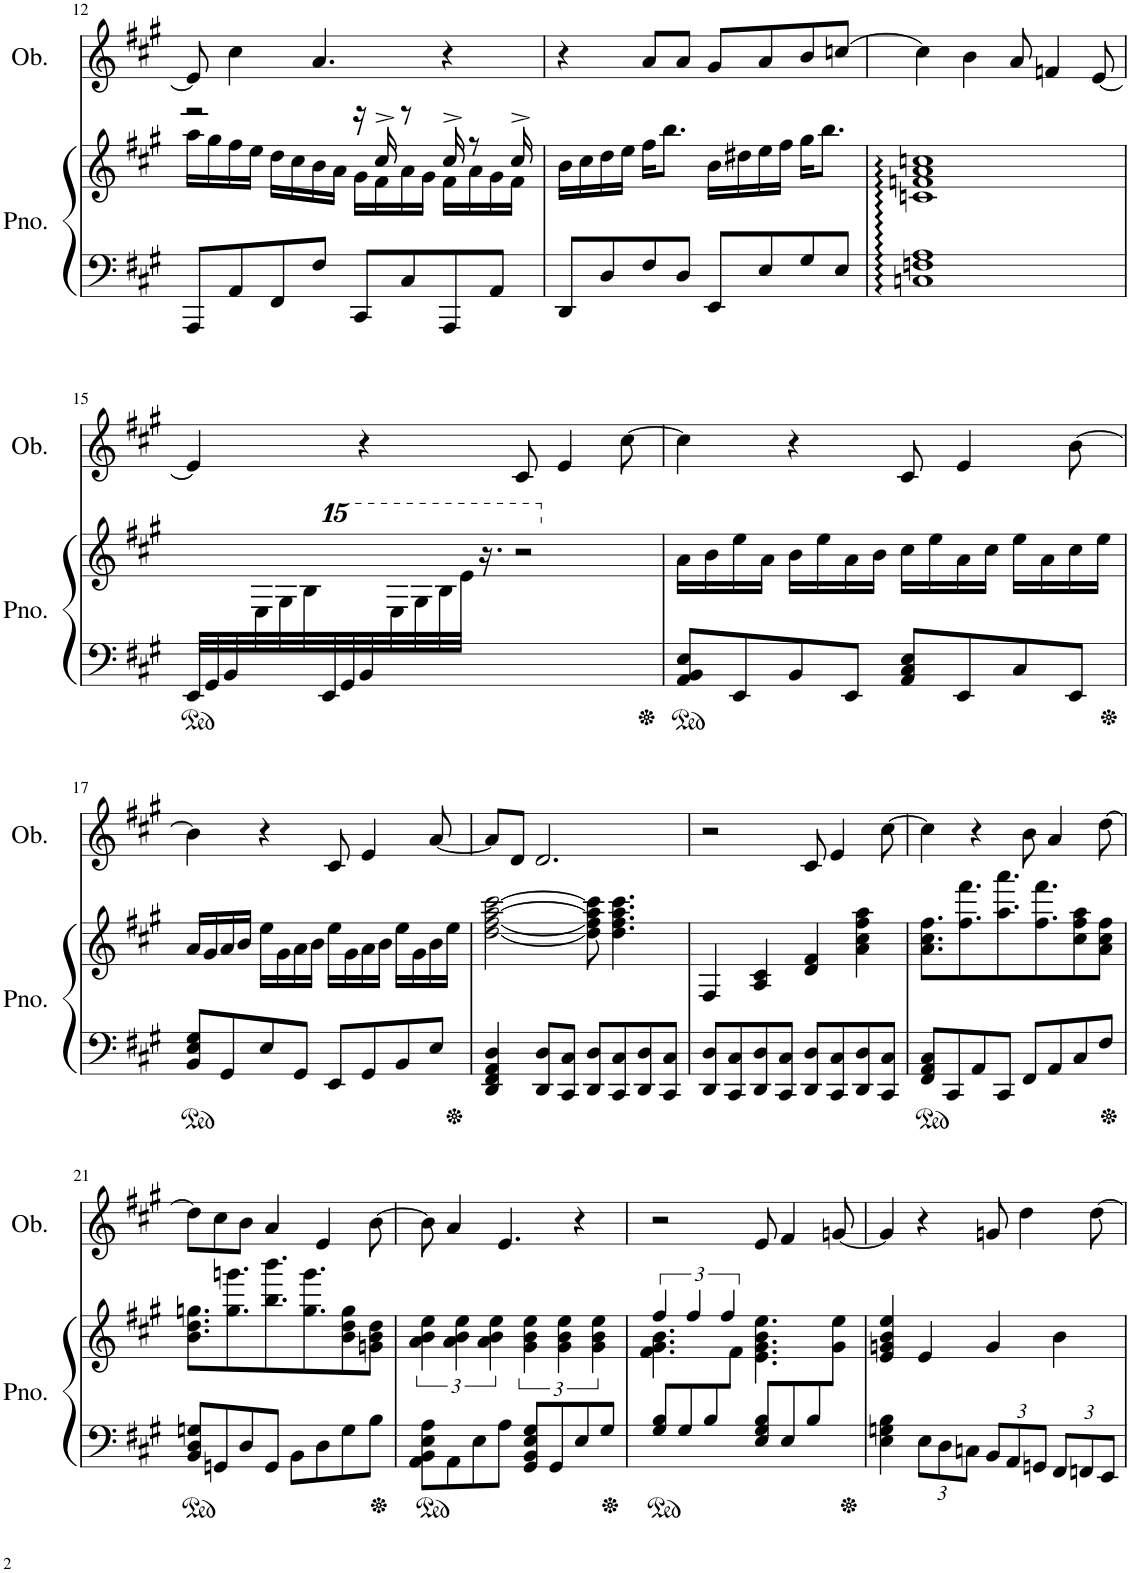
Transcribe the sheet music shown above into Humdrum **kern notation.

**kern	**kern	**kern
*part2	*part2	*part1
*staff3	*staff2	*staff1
*I"Piano	*	*I"Oboe
*I'Pno.	*	*I'Ob.
!!LO:PB:g=z
*clefF4	*clefG2	*clefG2
*k[f#c#g#]	*k[f#c#g#]	*k[f#c#g#]
*M4/4	*M4/4	*M4/4
*met(c)	*met(c)	*met(c)
=12	=12	=12
*	*^	*
8AAA/L	2r	16aa\LL	8e/]
.	.	16gg#\	.
8AA/	.	16ff#\	4cc#\
.	.	16ee\JJ	.
8FF#/	.	16dd\LL	.
.	.	16cc#\	.
8F#/J	.	16b\	4.a/
.	.	16a\JJ	.
8CC#/L	16r	16g#\LL	.
.	16cc#^/	16f#\	.
8C#/	8r	16a\	.
.	.	16g#\JJ	.
8AAA/	16cc#^/	16f#\LL	4r
.	8r	16a\	.
8AA/J	.	16g#\	.
.	16cc#^/	16f#\JJ	.
*	*v	*v	*
=13	=13	=13
8DD/L	16b\LL	4r
.	16cc#\	.
8D/	16dd\	.
.	16ee\JJ	.
8F#/	16ff#\KL	8a/L
.	8.bb\J	.
8D/J	.	8a/J
8EE/L	16b\LL	8g#/L
.	16dd#X\	.
8E/	16ee\	8a/
.	16ff#\JJ	.
8G#/	16gg#\KL	8b/
.	8.bb\J	.
8E/J	.	[8ccn/J
=14	=14	=14
1Cn:: 1Fn:: 1A::	1cn:: 1fn:: 1a:: 1ccn::	4cc\]
.	.	4b\
.	.	8a/
.	.	4fn/
.	.	[8e/
!!LO:LB:g=z
=15	=15	=15
*^	*	*
32EE/LLL	1ryy	16.ryy	4e/]
32GG#/	.	.	.
32BB/	.	.	.
16.ryy	.	32E\	.
.	.	32G#\	.
.	.	32B\	.
*15ma	*	*	*
32e/	.	16.ryy	.
32g#/	.	.	.
32b/	.	.	4r
2ryy	.	32ee\	.
.	.	32gg#\	.
.	.	32bb\	.
.	.	32eee\JJJ	.
.	.	16.r	.
.	.	2r	8c#/
.	.	.	4e/
8..ryy	.	.	.
.	.	.	[8cc#\
*v	*v	*	*
=16	=16	=16
*	*X15ma	*
8AA/ 8BB/ 8E/L	16a\LL	4cc#\]
.	16b\	.
8EE/	16ee\	.
.	16a\JJ	.
8BB/	16b\LL	4r
.	16ee\	.
8EE/J	16a\	.
.	16b\JJ	.
8AA/ 8C#/ 8E/L	16cc#\LL	8c#/
.	16ee\	.
8EE/	16a\	4e/
.	16cc#\JJ	.
8C#/	16ee\LL	.
.	16a\	.
8EE/J	16cc#\	[8b\
.	16ee\JJ	.
!!LO:LB:g=z
=17	=17	=17
8BB/ 8E/ 8G#/L	16a/LL	4b\]
.	16g#/	.
8GG#/	16a/	.
.	16b/JJ	.
8E/	16ee\LL	4r
.	16g#\	.
8GG#/J	16a\	.
.	16b\JJ	.
8EE/L	16ee\LL	8c#/
.	16g#\	.
8GG#/	16a\	4e/
.	16b\JJ	.
8BB/	16ee\LL	.
.	16g#\	.
8E/J	16b\	[8a/
.	16ee\JJ	.
=18	=18	=18
4DD/ 4FF#/ 4AA/ 4D/	[2dd\ [2ff#\ [2aa\ [2ccc#\	8a/L]
.	.	8d/J
8DD/ 8D/L	.	2.d/
8CC#/ 8C#/J	.	.
8DD/ 8D/L	8dd\] 8ff#\] 8aa\] 8ccc#\]	.
8CC#/ 8C#/	4.dd\ 4.ff#\ 4.aa\ 4.ccc#\	.
8DD/ 8D/	.	.
8CC#/ 8C#/J	.	.
=19	=19	=19
8DD/ 8D/L	4F#/	2r
8CC#/ 8C#/	.	.
8DD/ 8D/	4A/ 4c#/	.
8CC#/ 8C#/J	.	.
8DD/ 8D/L	4d/ 4f#/	8c#/
8CC#/ 8C#/	.	4e/
8DD/ 8D/	4a\ 4cc#\ 4ff#\ 4aa\	.
8CC#/ 8C#/J	.	[8cc#\
=20	=20	=20
8FF#/ 8AA/ 8C#/L	8.a\ 8.cc#\ 8.ff#\L	4cc#\]
8CC#/	.	.
.	8.ff#\ 8.fff#\	.
8AA/	.	4r
8CC#/J	8.aa\ 8.aaa\	.
8FF#/L	.	8b\
.	8.ff#\ 8.fff#\	.
8AA/	.	4a/
8C#/	8cc#\ 8ff#\ 8aa\	.
8F#/J	8a\ 8cc#\ 8ff#\J	[8dd\
!!LO:LB:g=z
=21	=21	=21
8BB/ 8D/ 8Gn/L	8.b\ 8.dd\ 8.ggn\L	8dd\L]
8GGn/	.	8cc#\
.	8.gg\ 8.gggn\	.
8D/	.	8b\J
8GG/J	8.bb\ 8.bbb\	4a/
8BB\L	.	.
.	8.gg\ 8.ggg\	.
8D\	.	4e/
8G\	8b\ 8dd\ 8gg\	.
8B\J	8gn\ 8b\ 8dd\J	[8b\
=22	=22	=22
8AA\ 8BB\ 8E\ 8A\L	6a\ 6b\ 6ee\	8b\]
8AA\	.	4a/
.	6a\ 6b\ 6ee\	.
8E\	.	.
.	6a\ 6b\ 6ee\	.
8A\J	.	4.e/
8GG#/ 8BB/ 8E/ 8G#/L	6g#\ 6b\ 6ee\	.
8GG#/	.	.
.	6g#\ 6b\ 6ee\	.
8E/	.	4r
.	6g#\ 6b\ 6ee\	.
8G#/J	.	.
=23	=23	=23
*ped	*	*
*	*^	*
*	*	*^	*
8G#/ 8B/L	6ff#/	4.f#\ 4.g#\ 4.b\	4.ryy	2r
8G#/	.	.	.	.
.	6ff#/	.	.	.
8B/	.	.	.	.
.	6ff#/	.	.	.
8ryy	.	8ryy	8f#\J	.
8E/ 8G#/ 8B/L	2ryy	4.e\ 4.g#\ 4.b\ 4.ee\	4.ryy	8e/
8E/	.	.	.	4f#/
8B/	.	.	.	.
8ryy	.	8ryy	8g#\ 8ee\J	[8gn/
*	*v	*v	*v	*
=24	=24	=24
*	*Xped	*
4E\ 4Gn\ 4B\	4e/ 4gn/ 4b/ 4ee/	4g/]
*Xbrackettup	*	*
12E\L	4e/	4r
12D\	.	.
12Cn\J	.	.
12BB/L	4g/	8gn/
12AA/	.	.
.	.	4dd\
12GGn/J	.	.
12FF#/L	4b\	.
12FFn/	.	.
.	.	[8dd\
12EE/J	.	.
=	=	=
*-	*-	*-
